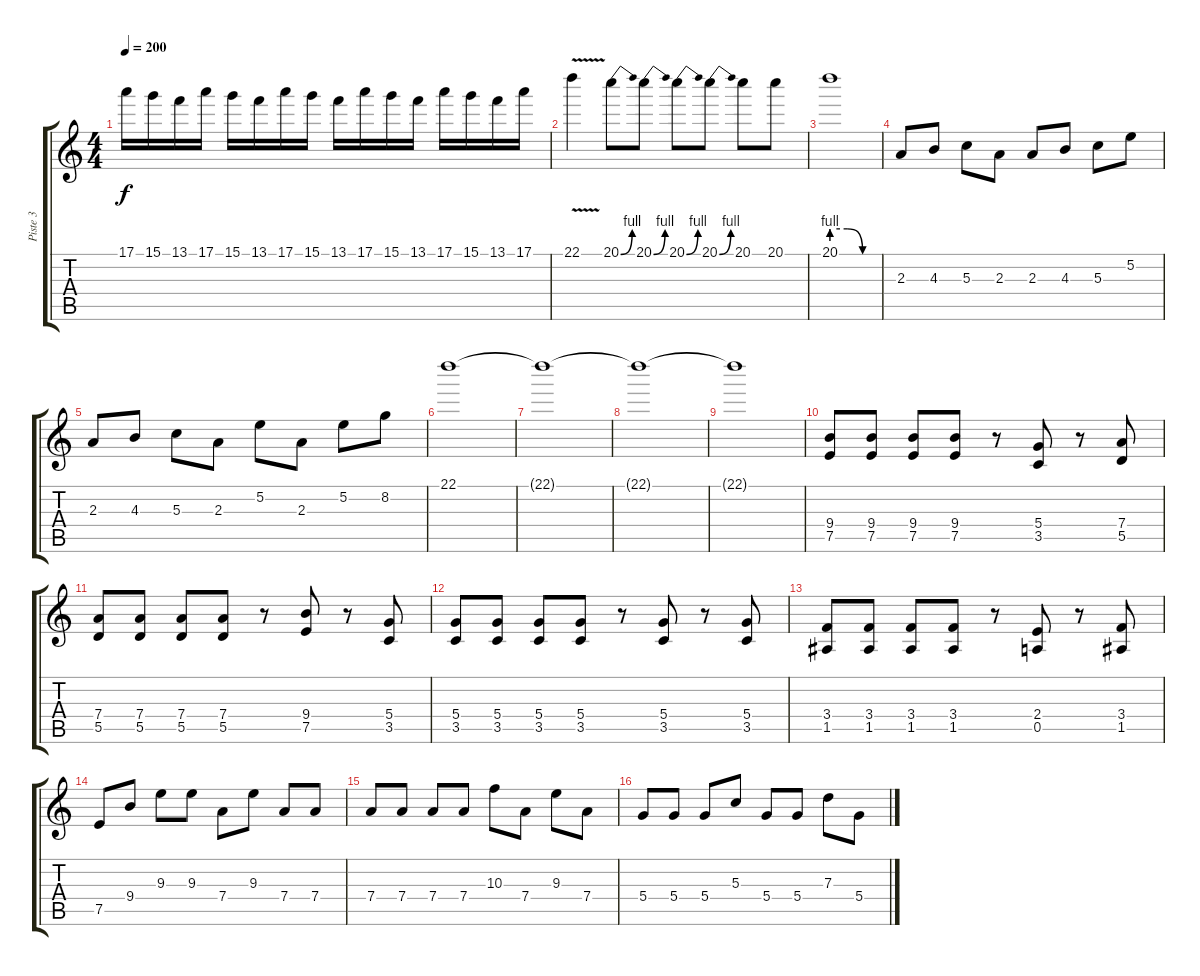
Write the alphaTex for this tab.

\track ("Piste 3" "Piste 3") {instrument distortionguitar}
\staff {score tabs}
\tuning (E4 B3 G3 D3 A2 E2) {hide}
\ts (4 4)
\tempo 200
\clef g2
\ks c
17.1.16{dy f} 15.1.16 13.1.16 17.1.16 15.1.16 13.1.16 17.1.16 15.1.16 13.1.16 17.1.16 15.1.16 13.1.16 17.1.16 15.1.16 13.1.16 17.1.16 |
22.1{v}.4 20.1{be (bend 0 0 60 4)}.8 20.1{be (bend 0 0 60 4)}.8 20.1{be (bend 0 0 60 4)}.8 20.1{be (bend 0 0 60 4)}.8 20.1.8 20.1.8 |
20.1{be (custom 0 4 20 4 40 0 60 0)}.1 |
2.3.8 4.3.8 5.3.8 2.3.8 2.3.8 4.3.8 5.3.8 5.2.8 |
2.3.8 4.3.8 5.3.8 2.3.8 5.2.8 2.3.8 5.2.8 8.2.8 |
22.1.1{volume 0} |
22.1{t}.1 |
22.1{t}.1 |
22.1{t}.1 |
(9.4 7.5).8{volume 14} (9.4 7.5).8 (9.4 7.5).8 (9.4 7.5).8 r.8 (5.4 3.5).8 r.8 (7.4 5.5).8 |
(7.4 5.5).8 (7.4 5.5).8 (7.4 5.5).8 (7.4 5.5).8 r.8 (9.4 7.5).8 r.8 (5.4 3.5).8 |
(5.4 3.5).8 (5.4 3.5).8 (5.4 3.5).8 (5.4 3.5).8 r.8 (5.4 3.5).8 r.8 (5.4 3.5).8 |
(3.4 1.5).8 (3.4 1.5).8 (3.4 1.5).8 (3.4 1.5).8 r.8 (2.4 0.5).8 r.8 (3.4 1.5).8 |
7.5.8 9.4.8 9.3.8 9.3.8 7.4.8 9.3.8 7.4.8 7.4.8 |
7.4.8 7.4.8 7.4.8 7.4.8 10.3.8 7.4.8 9.3.8 7.4.8 |
5.4.8 5.4.8 5.4.8 5.3.8 5.4.8 5.4.8 7.3.8 5.4.8
